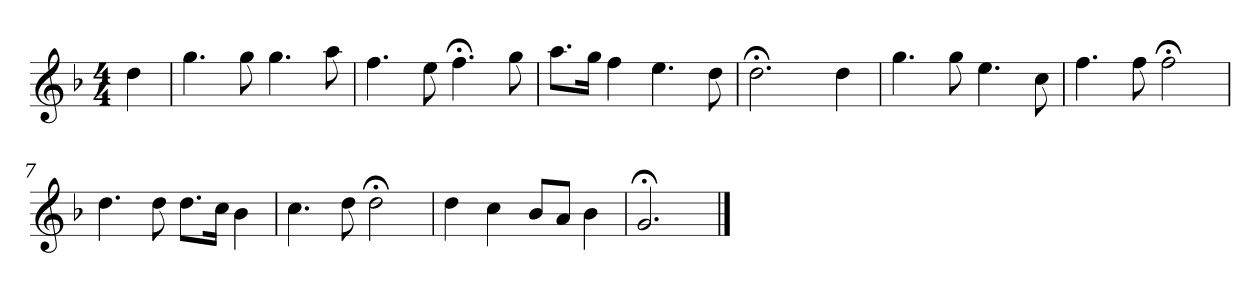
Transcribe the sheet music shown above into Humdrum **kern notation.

**kern
*part1
*staff1
*k[b-]
*d:
*M4/4
*MM120
=
4dd
=1
4.gg
8gg
4.gg
8aa
=2
4.ff
8ee
4.ff;<
8gg
=3
8.aaL
16ggJk
4ff
4.ee
8dd
=4
2.dd;<
4dd
=5
4.gg
8gg
4.ee
8cc
=6
4.ff
8ff
2ff;<
=7
4.dd
8dd
8.ddL
16ccJk
4b-
=8
4.cc
8dd
2dd;<
=9
4dd
4cc
8b-L
8aJ
4b-
=10
2.g;<
==
*-
